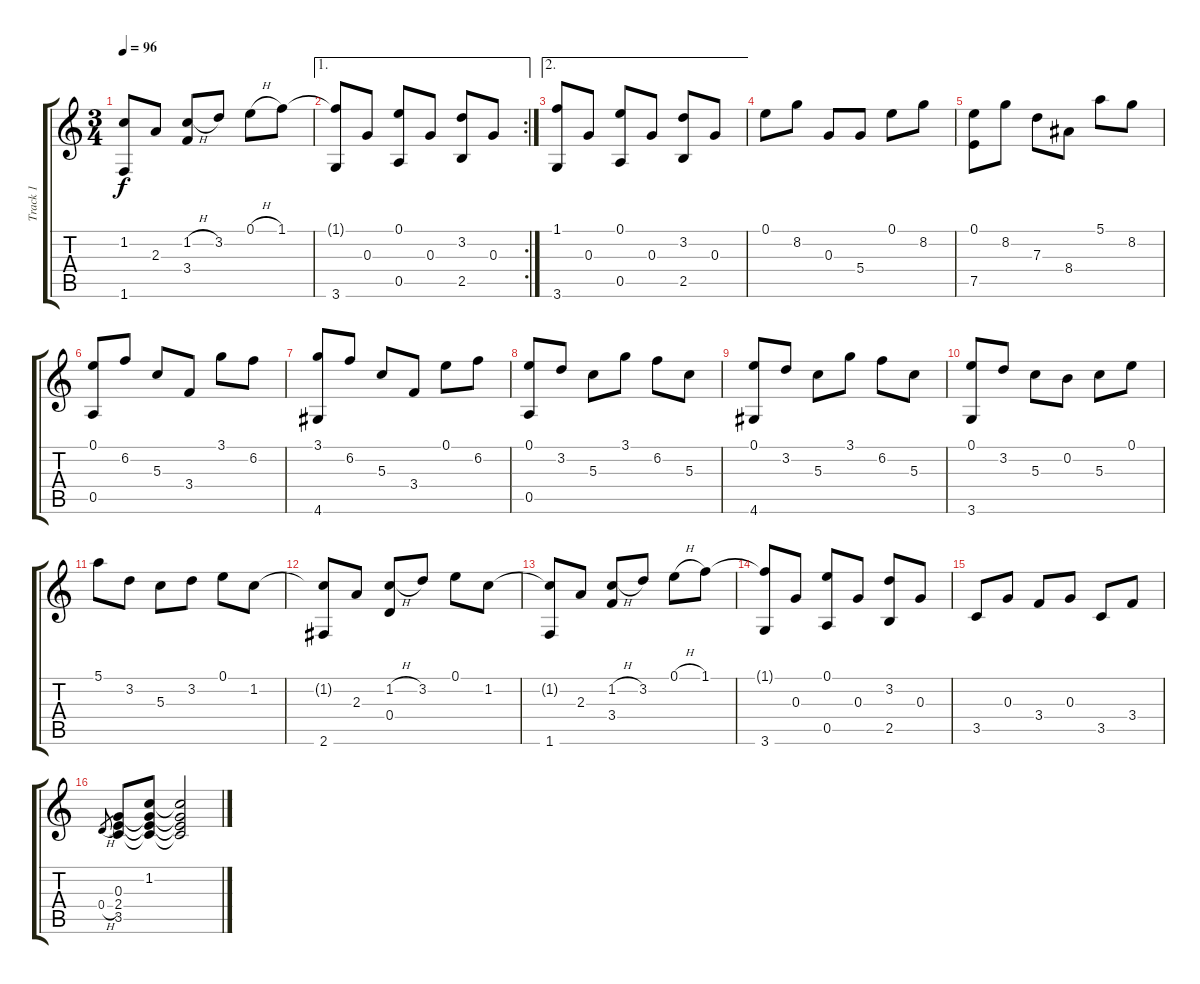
\track ("Track 1" "Track 1") {instrument acousticguitarsteel}
\staff {score tabs}
\tuning (E4 B3 G3 D3 A2 E2) {hide}
\ts (3 4)
\tempo 96
\clef g2
\ks c
(1.2{t} 1.6).8{dy f} 2.3.8 (1.2{h} 3.4).8 3.2.8 0.1{h}.8 1.1.8 |
\ae 1
\rc 2
(1.1{t} 3.6).8 0.3.8 (0.1 0.5).8 0.3.8 (3.2 2.5).8 0.3.8 |
\ae 2
(1.1 3.6).8 0.3.8 (0.1 0.5).8 0.3.8 (3.2 2.5).8 0.3.8 |
0.1.8 8.2.8 0.3.8 5.4.8 0.1.8 8.2.8 |
(0.1 7.5).8 8.2.8 7.3.8 8.4.8 5.1.8 8.2.8 |
(0.1 0.5).8 6.2.8 5.3.8 3.4.8 3.1.8 6.2.8 |
(3.1 4.6).8 6.2.8 5.3.8 3.4.8 0.1.8 6.2.8 |
(0.1 0.5).8 3.2.8 5.3.8 3.1.8 6.2.8 5.3.8 |
(0.1 4.6).8 3.2.8 5.3.8 3.1.8 6.2.8 5.3.8 |
(0.1 3.6).8 3.2.8 5.3.8 0.2.8 5.3.8 0.1.8 |
5.1.8 3.2.8 5.3.8 3.2.8 0.1.8 1.2.8 |
(1.2{t} 2.6).8 2.3.8 (1.2{h} 0.4).8 3.2.8 0.1.8 1.2.8 |
(1.2{t} 1.6).8 2.3.8 (1.2{h} 3.4).8 3.2.8 0.1{h}.8 1.1.8 |
(1.1{t} 3.6).8 0.3.8 (0.1 0.5).8 0.3.8 (3.2 2.5).8 0.3.8 |
3.5.8 0.3.8 3.4.8 0.3.8 3.5.8 3.4.8 |
0.4{h}.8{gr} (0.3 2.4 3.5).8 (1.2 0.3{t} 2.4{t} 3.5{t}).8 (1.2{t} 0.3{t} 2.4{t} 3.5{t}).2
